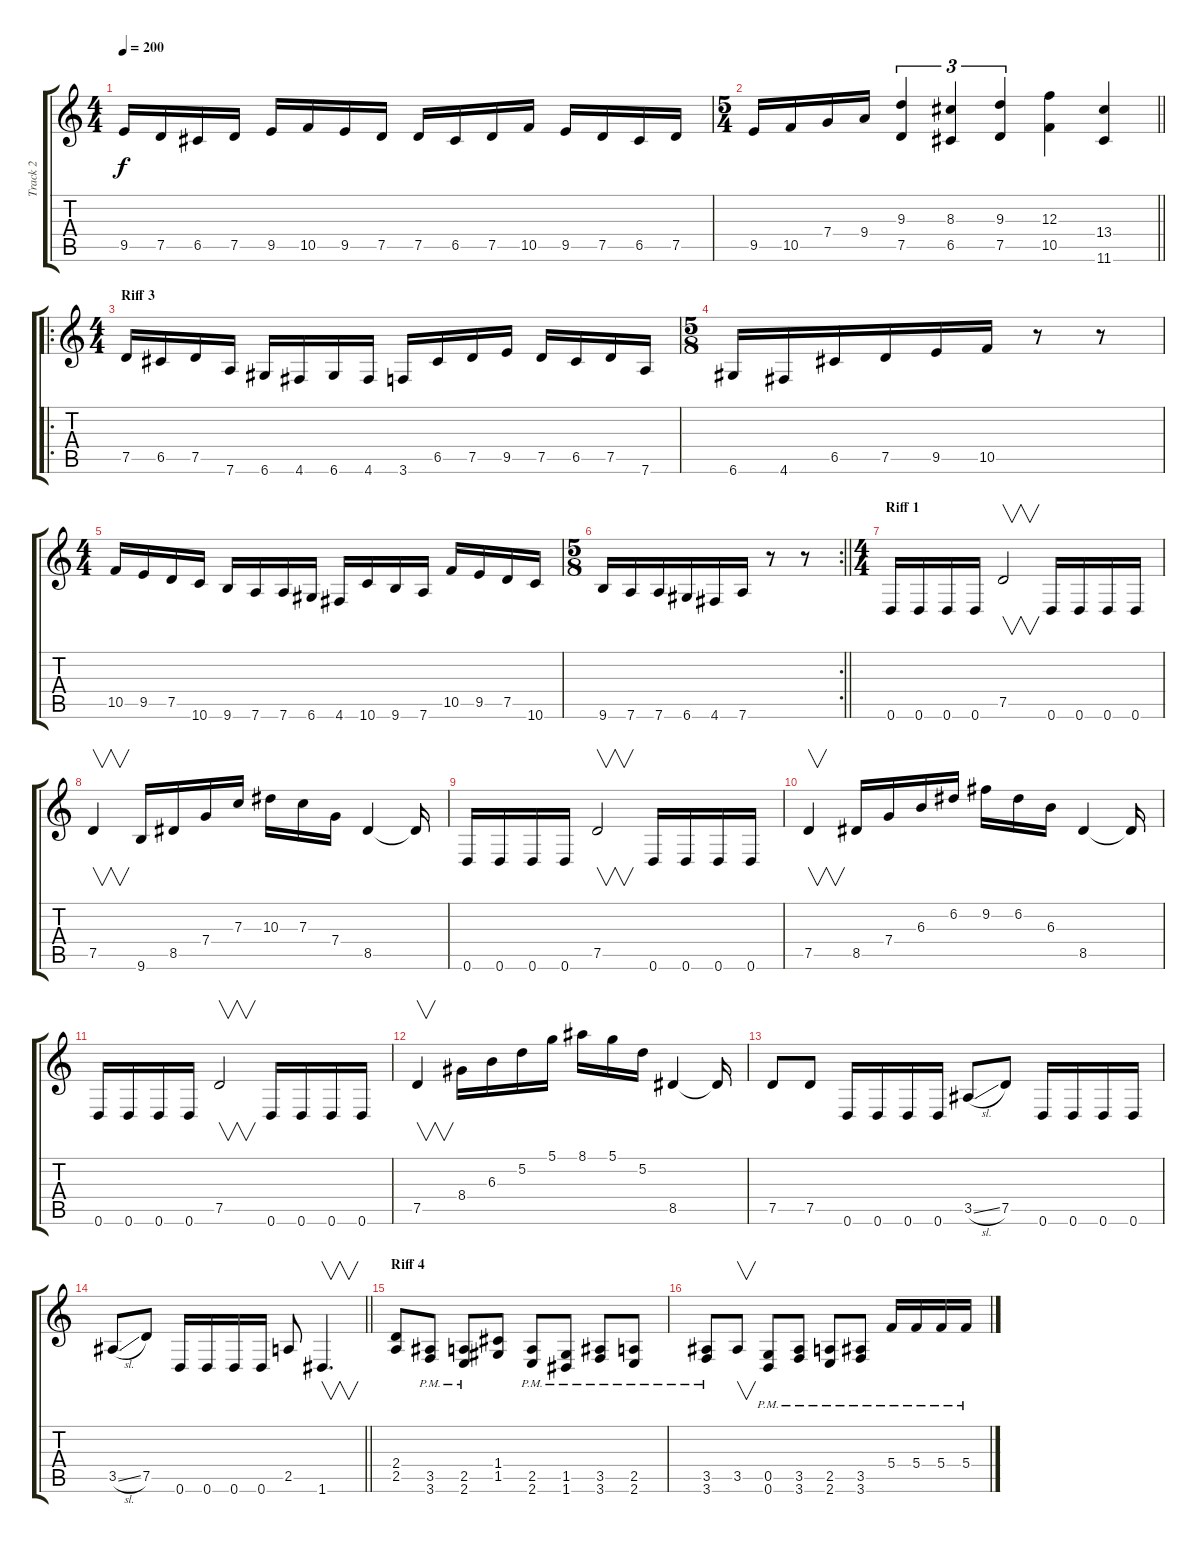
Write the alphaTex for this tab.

\track ("Track 2" "Track 2") {instrument distortionguitar}
\staff {score tabs}
\tuning (D4 A3 F3 C3 G2 D2) {hide}
\ts (4 4)
\tempo 200
\clef g2
\ks c
9.5.16{dy f} 7.5.16 6.5.16 7.5.16 9.5.16 10.5.16 9.5.16 7.5.16 7.5.16 6.5.16 7.5.16 10.5.16 9.5.16 7.5.16 6.5.16 7.5.16 |
\ts (5 4)
\barLineRight lightlight
9.5.16 10.5.16 7.4.16 9.4.16 (9.3 7.5).4{tu (3 2)} (8.3 6.5).4{tu (3 2)} (9.3 7.5).4{tu (3 2)} (12.3 10.5).4 (13.4 11.6).4 |
\ro
\ts (4 4)
\section ("" "Riff 3")
7.5.16 6.5.16 7.5.16 7.6.16 6.6.16 4.6.16 6.6.16 4.6.16 3.6.16 6.5.16 7.5.16 9.5.16 7.5.16 6.5.16 7.5.16 7.6.16 |
\ts (5 8)
6.6.16 4.6.16 6.5.16 7.5.16 9.5.16 10.5.16 r.8 r.8 |
\ts (4 4)
10.5.16 9.5.16 7.5.16 10.6.16 9.6.16 7.6.16 7.6.16 6.6.16 4.6.16 10.6.16 9.6.16 7.6.16 10.5.16 9.5.16 7.5.16 10.6.16 |
\rc 2
\ts (5 8)
\barLineRight lightlight
9.6.16 7.6.16 7.6.16 6.6.16 4.6.16 7.6.16 r.8 r.8 |
\ts (4 4)
\section ("" "Riff 1")
0.6.16 0.6.16 0.6.16 0.6.16 7.5.2{v} 0.6.16 0.6.16 0.6.16 0.6.16 |
7.5.4{v instrument guitarharmonics} 9.6.16{instrument distortionguitar} 8.5.16 7.4.16 7.3.16 10.3.16 7.3.16 7.4.16 8.5.4 8.5{t}.16 |
0.6.16 0.6.16 0.6.16 0.6.16 7.5.2{v} 0.6.16 0.6.16 0.6.16 0.6.16 |
7.5.4{v instrument guitarharmonics} 8.5.16{instrument distortionguitar} 7.4.16 6.3.16 6.2.16 9.2.16 6.2.16 6.3.16 8.5.4 8.5{t}.16 |
0.6.16 0.6.16 0.6.16 0.6.16 7.5.2{v} 0.6.16 0.6.16 0.6.16 0.6.16 |
7.5.4{v instrument guitarharmonics} 8.4.16{instrument distortionguitar} 6.3.16 5.2.16 5.1.16 8.1.16 5.1.16 5.2.16 8.5.4 8.5{t}.16 |
7.5.8 7.5.8 0.6.16 0.6.16 0.6.16 0.6.16 3.5{sl}.8 7.5.8 0.6.16 0.6.16 0.6.16 0.6.16 |
\barLineRight lightlight
3.5{sl}.8 7.5.8 0.6.16 0.6.16 0.6.16 0.6.16 2.5.8 1.6.4{v d} |
\section ("" "Riff 4")
(2.4 2.5).8 (3.5{pm} 3.6{pm}).8 (2.5{pm} 2.6{pm}).8 (1.4 1.5).8 (2.5{pm} 2.6{pm}).8 (1.5{pm} 1.6{pm}).8 (3.5{pm} 3.6{pm}).8 (2.5{pm} 2.6{pm}).8 |
(3.5{pm} 3.6{pm}).8 3.5.8{v instrument guitarharmonics} (0.5{pm} 0.6{pm}).8{instrument distortionguitar} (3.5{pm} 3.6{pm}).8 (2.5{pm} 2.6{pm}).8 (3.5{pm} 3.6{pm}).8 5.4{pm}.16 5.4{pm}.16 5.4{pm}.16 5.4{pm}.16
